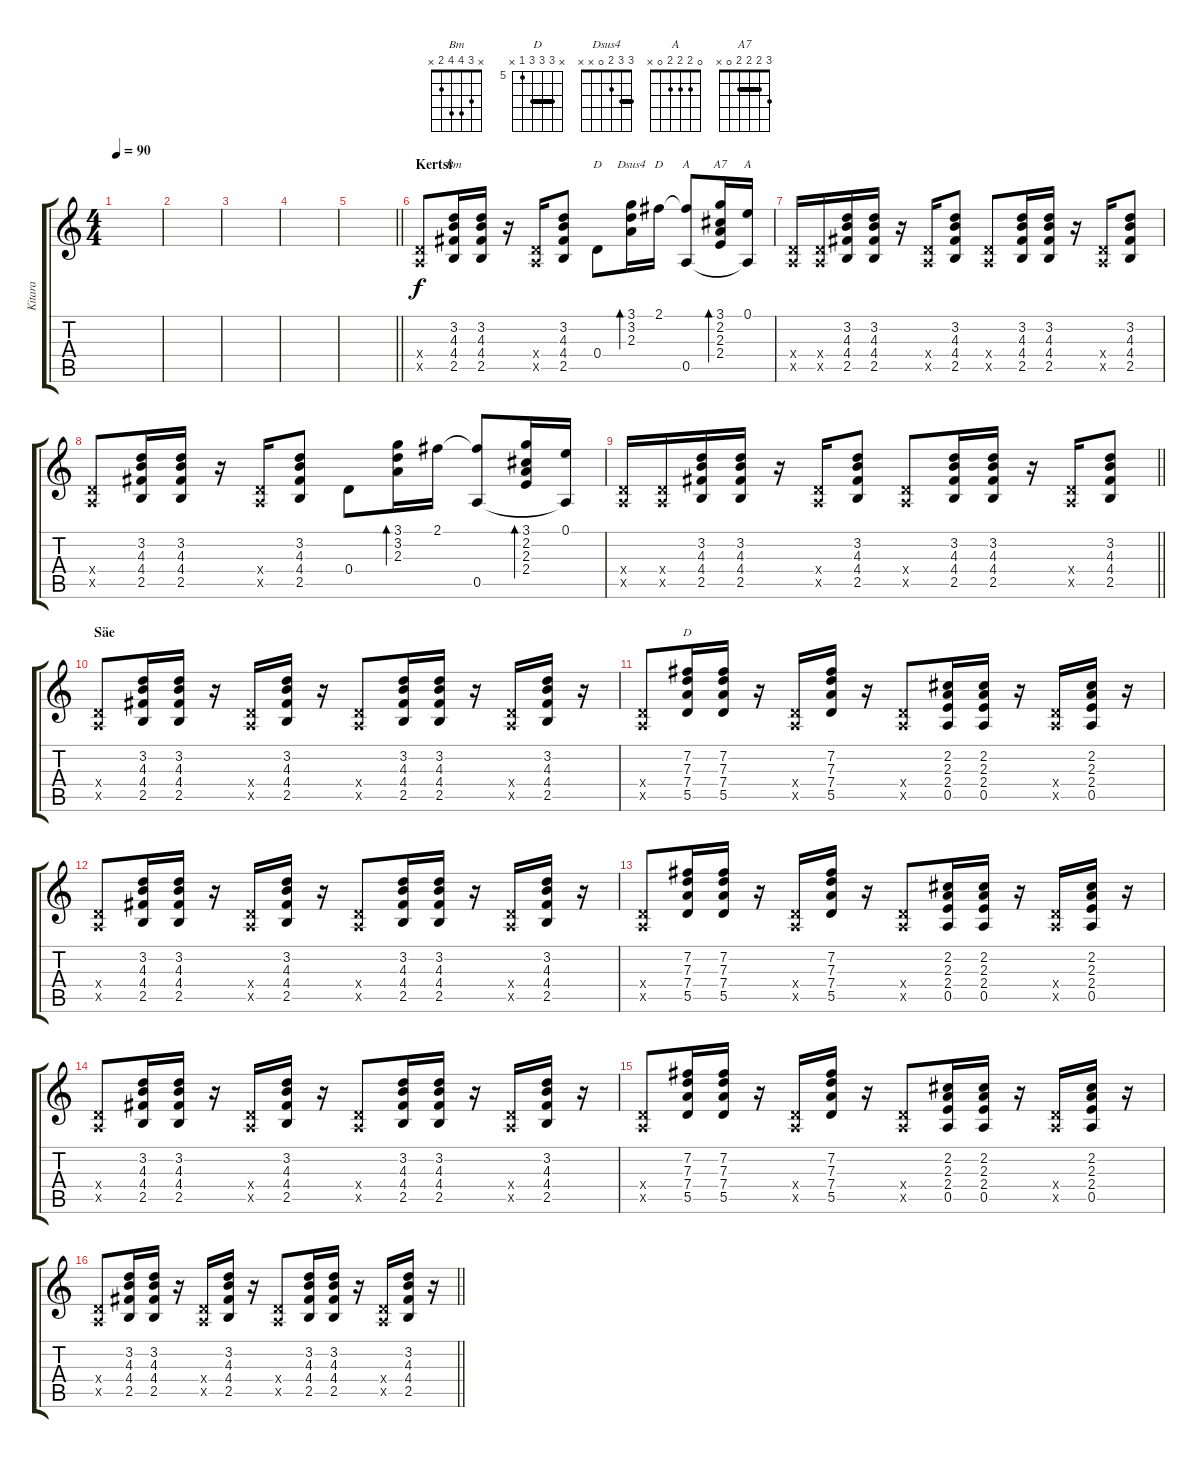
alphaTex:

\track ("Kitara" "Kitara") {instrument acousticguitarsteel}
\staff {score tabs}
\tuning (E4 B3 G3 D3 A2 E2) {hide}
\chord ("Bm" x 3 4 4 2 x)
\chord ("D" x 3 2 0 x x)
\chord ("Dsus4" 3 3 2 0 x x) {barre 3}
\chord ("D" 2 x x x x x)
\chord ("A" x 2 2 2 0 x) {barre 2}
\chord ("A7" 3 2 2 2 0 x) {barre 2}
\chord ("A" 0 2 2 2 0 x)
\chord ("D" x 7 7 7 5 x) {firstfret 5 barre 7}
\ts (4 4)
\tempo 90
\clef g2
\ks c
|
|
|
|
\barLineRight lightlight
|
\section ("" "Kertsi")
(0.4{x} 0.5{x}).8 (3.2 4.3 4.4 2.5).16{ch "Bm"} (3.2 4.3 4.4 2.5).16 r.16 (0.4{x} 0.5{x}).16 (3.2 4.3 4.4 2.5).8 0.4.8{ch "D"} (3.1 3.2 2.3).16{bd 240 ch "Dsus4"} 2.1.16{ch "D"} (2.1{t} 0.5).8{ch "A"} (3.1 2.2 2.3 2.4).16{bd 240 ch "A7"} (0.1 0.5{t}).16{ch "A"} |
(0.4{x} 0.5{x}).16 (0.4{x} 0.5{x}).16 (3.2 4.3 4.4 2.5).16 (3.2 4.3 4.4 2.5).16 r.16 (0.4{x} 0.5{x}).16 (3.2 4.3 4.4 2.5).8 (0.4{x} 0.5{x}).8 (3.2 4.3 4.4 2.5).16 (3.2 4.3 4.4 2.5).16 r.16 (0.4{x} 0.5{x}).16 (3.2 4.3 4.4 2.5).8 |
(0.4{x} 0.5{x}).8 (3.2 4.3 4.4 2.5).16 (3.2 4.3 4.4 2.5).16 r.16 (0.4{x} 0.5{x}).16 (3.2 4.3 4.4 2.5).8 0.4.8 (3.1 3.2 2.3).16{bd 240} 2.1.16 (2.1{t} 0.5).8 (3.1 2.2 2.3 2.4).16{bd 240} (0.1 0.5{t}).16 |
\barLineRight lightlight
(0.4{x} 0.5{x}).16 (0.4{x} 0.5{x}).16 (3.2 4.3 4.4 2.5).16 (3.2 4.3 4.4 2.5).16 r.16 (0.4{x} 0.5{x}).16 (3.2 4.3 4.4 2.5).8 (0.4{x} 0.5{x}).8 (3.2 4.3 4.4 2.5).16 (3.2 4.3 4.4 2.5).16 r.16 (0.4{x} 0.5{x}).16 (3.2 4.3 4.4 2.5).8 |
\section ("" "Säe")
(0.4{x} 0.5{x}).8 (3.2 4.3 4.4 2.5).16 (3.2 4.3 4.4 2.5).16 r.16 (0.4{x} 0.5{x}).16 (3.2 4.3 4.4 2.5).16 r.16 (0.4{x} 0.5{x}).8 (3.2 4.3 4.4 2.5).16 (3.2 4.3 4.4 2.5).16 r.16 (0.4{x} 0.5{x}).16 (3.2 4.3 4.4 2.5).16 r.16 |
(0.4{x} 0.5{x}).8 (7.2 7.3 7.4 5.5).16{ch "D"} (7.2 7.3 7.4 5.5).16 r.16 (0.4{x} 0.5{x}).16 (7.2 7.3 7.4 5.5).16 r.16 (0.4{x} 0.5{x}).8 (2.2 2.3 2.4 0.5).16 (2.2 2.3 2.4 0.5).16 r.16 (0.4{x} 0.5{x}).16 (2.2 2.3 2.4 0.5).16 r.16 |
(0.4{x} 0.5{x}).8 (3.2 4.3 4.4 2.5).16 (3.2 4.3 4.4 2.5).16 r.16 (0.4{x} 0.5{x}).16 (3.2 4.3 4.4 2.5).16 r.16 (0.4{x} 0.5{x}).8 (3.2 4.3 4.4 2.5).16 (3.2 4.3 4.4 2.5).16 r.16 (0.4{x} 0.5{x}).16 (3.2 4.3 4.4 2.5).16 r.16 |
(0.4{x} 0.5{x}).8 (7.2 7.3 7.4 5.5).16 (7.2 7.3 7.4 5.5).16 r.16 (0.4{x} 0.5{x}).16 (7.2 7.3 7.4 5.5).16 r.16 (0.4{x} 0.5{x}).8 (2.2 2.3 2.4 0.5).16 (2.2 2.3 2.4 0.5).16 r.16 (0.4{x} 0.5{x}).16 (2.2 2.3 2.4 0.5).16 r.16 |
(0.4{x} 0.5{x}).8 (3.2 4.3 4.4 2.5).16 (3.2 4.3 4.4 2.5).16 r.16 (0.4{x} 0.5{x}).16 (3.2 4.3 4.4 2.5).16 r.16 (0.4{x} 0.5{x}).8 (3.2 4.3 4.4 2.5).16 (3.2 4.3 4.4 2.5).16 r.16 (0.4{x} 0.5{x}).16 (3.2 4.3 4.4 2.5).16 r.16 |
(0.4{x} 0.5{x}).8 (7.2 7.3 7.4 5.5).16 (7.2 7.3 7.4 5.5).16 r.16 (0.4{x} 0.5{x}).16 (7.2 7.3 7.4 5.5).16 r.16 (0.4{x} 0.5{x}).8 (2.2 2.3 2.4 0.5).16 (2.2 2.3 2.4 0.5).16 r.16 (0.4{x} 0.5{x}).16 (2.2 2.3 2.4 0.5).16 r.16 |
\barLineRight lightlight
(0.4{x} 0.5{x}).8 (3.2 4.3 4.4 2.5).16 (3.2 4.3 4.4 2.5).16 r.16 (0.4{x} 0.5{x}).16 (3.2 4.3 4.4 2.5).16 r.16 (0.4{x} 0.5{x}).8 (3.2 4.3 4.4 2.5).16 (3.2 4.3 4.4 2.5).16 r.16 (0.4{x} 0.5{x}).16 (3.2 4.3 4.4 2.5).16 r.16
